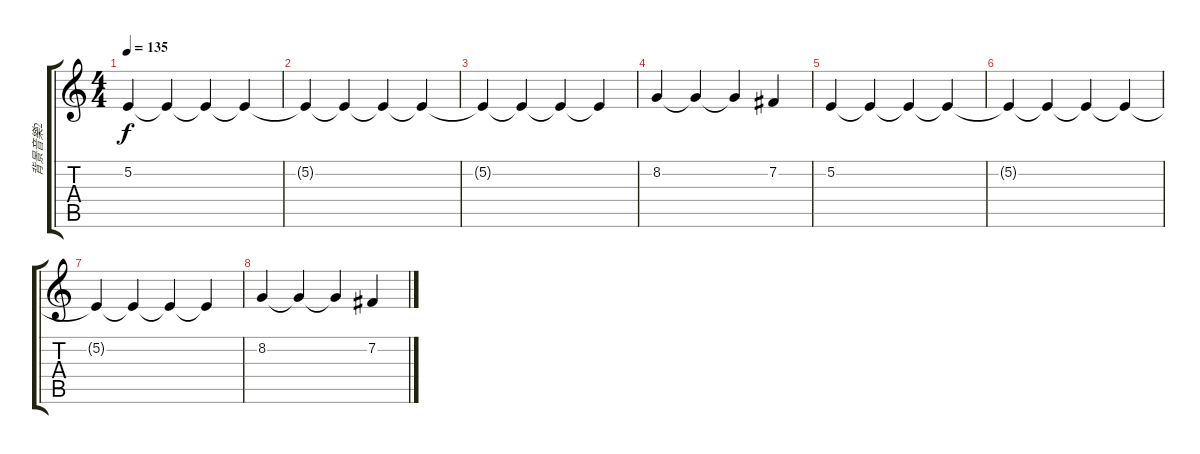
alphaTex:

\track ("背景音樂2" "背景音樂2") {instrument flute}
\staff {score tabs}
\tuning (E4 B3 G3 D3 A2 E2) {hide}
\ts (4 4)
\tempo 135
\clef g2
\ks c
5.2.4{dy f} 5.2{t}.4 5.2{t}.4 5.2{t}.4 |
5.2{t}.4 5.2{t}.4 5.2{t}.4 5.2{t}.4 |
5.2{t}.4 5.2{t}.4 5.2{t}.4 5.2{t}.4 |
8.2.4 8.2{t}.4 8.2{t}.4 7.2.4 |
5.2.4 5.2{t}.4 5.2{t}.4 5.2{t}.4 |
5.2{t}.4 5.2{t}.4 5.2{t}.4 5.2{t}.4 |
5.2{t}.4 5.2{t}.4 5.2{t}.4 5.2{t}.4 |
8.2.4 8.2{t}.4 8.2{t}.4 7.2.4
